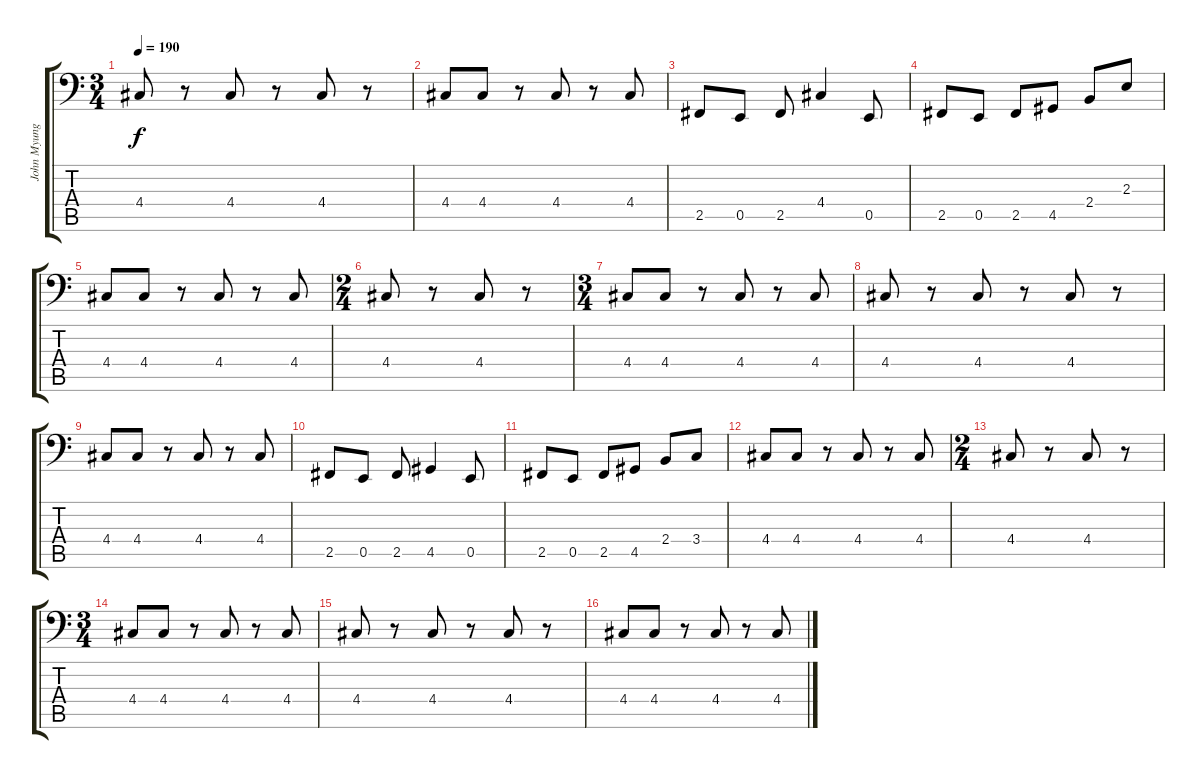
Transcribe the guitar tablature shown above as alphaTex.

\track ("John Myung - Bass" "John Myung") {instrument electricbassfinger}
\staff {score tabs}
\tuning (C3 G2 D2 A1 E1 B0) {hide}
\ts (3 4)
\tempo 190
\clef f4
\ks c
4.4.8{dy f} r.8 4.4.8 r.8 4.4.8 r.8 |
4.4.8 4.4.8 r.8 4.4.8 r.8 4.4.8 |
2.5.8 0.5.8 2.5.8 4.4.4 0.5.8 |
2.5.8 0.5.8 2.5.8 4.5.8 2.4.8 2.3.8 |
4.4.8 4.4.8 r.8 4.4.8 r.8 4.4.8 |
\ts (2 4)
4.4.8 r.8 4.4.8 r.8 |
\ts (3 4)
4.4.8 4.4.8 r.8 4.4.8 r.8 4.4.8 |
4.4.8 r.8 4.4.8 r.8 4.4.8 r.8 |
4.4.8 4.4.8 r.8 4.4.8 r.8 4.4.8 |
2.5.8 0.5.8 2.5.8 4.5.4 0.5.8 |
2.5.8 0.5.8 2.5.8 4.5.8 2.4.8 3.4.8 |
4.4.8 4.4.8 r.8 4.4.8 r.8 4.4.8 |
\ts (2 4)
4.4.8 r.8 4.4.8 r.8 |
\ts (3 4)
4.4.8 4.4.8 r.8 4.4.8 r.8 4.4.8 |
4.4.8 r.8 4.4.8 r.8 4.4.8 r.8 |
4.4.8 4.4.8 r.8 4.4.8 r.8 4.4.8
